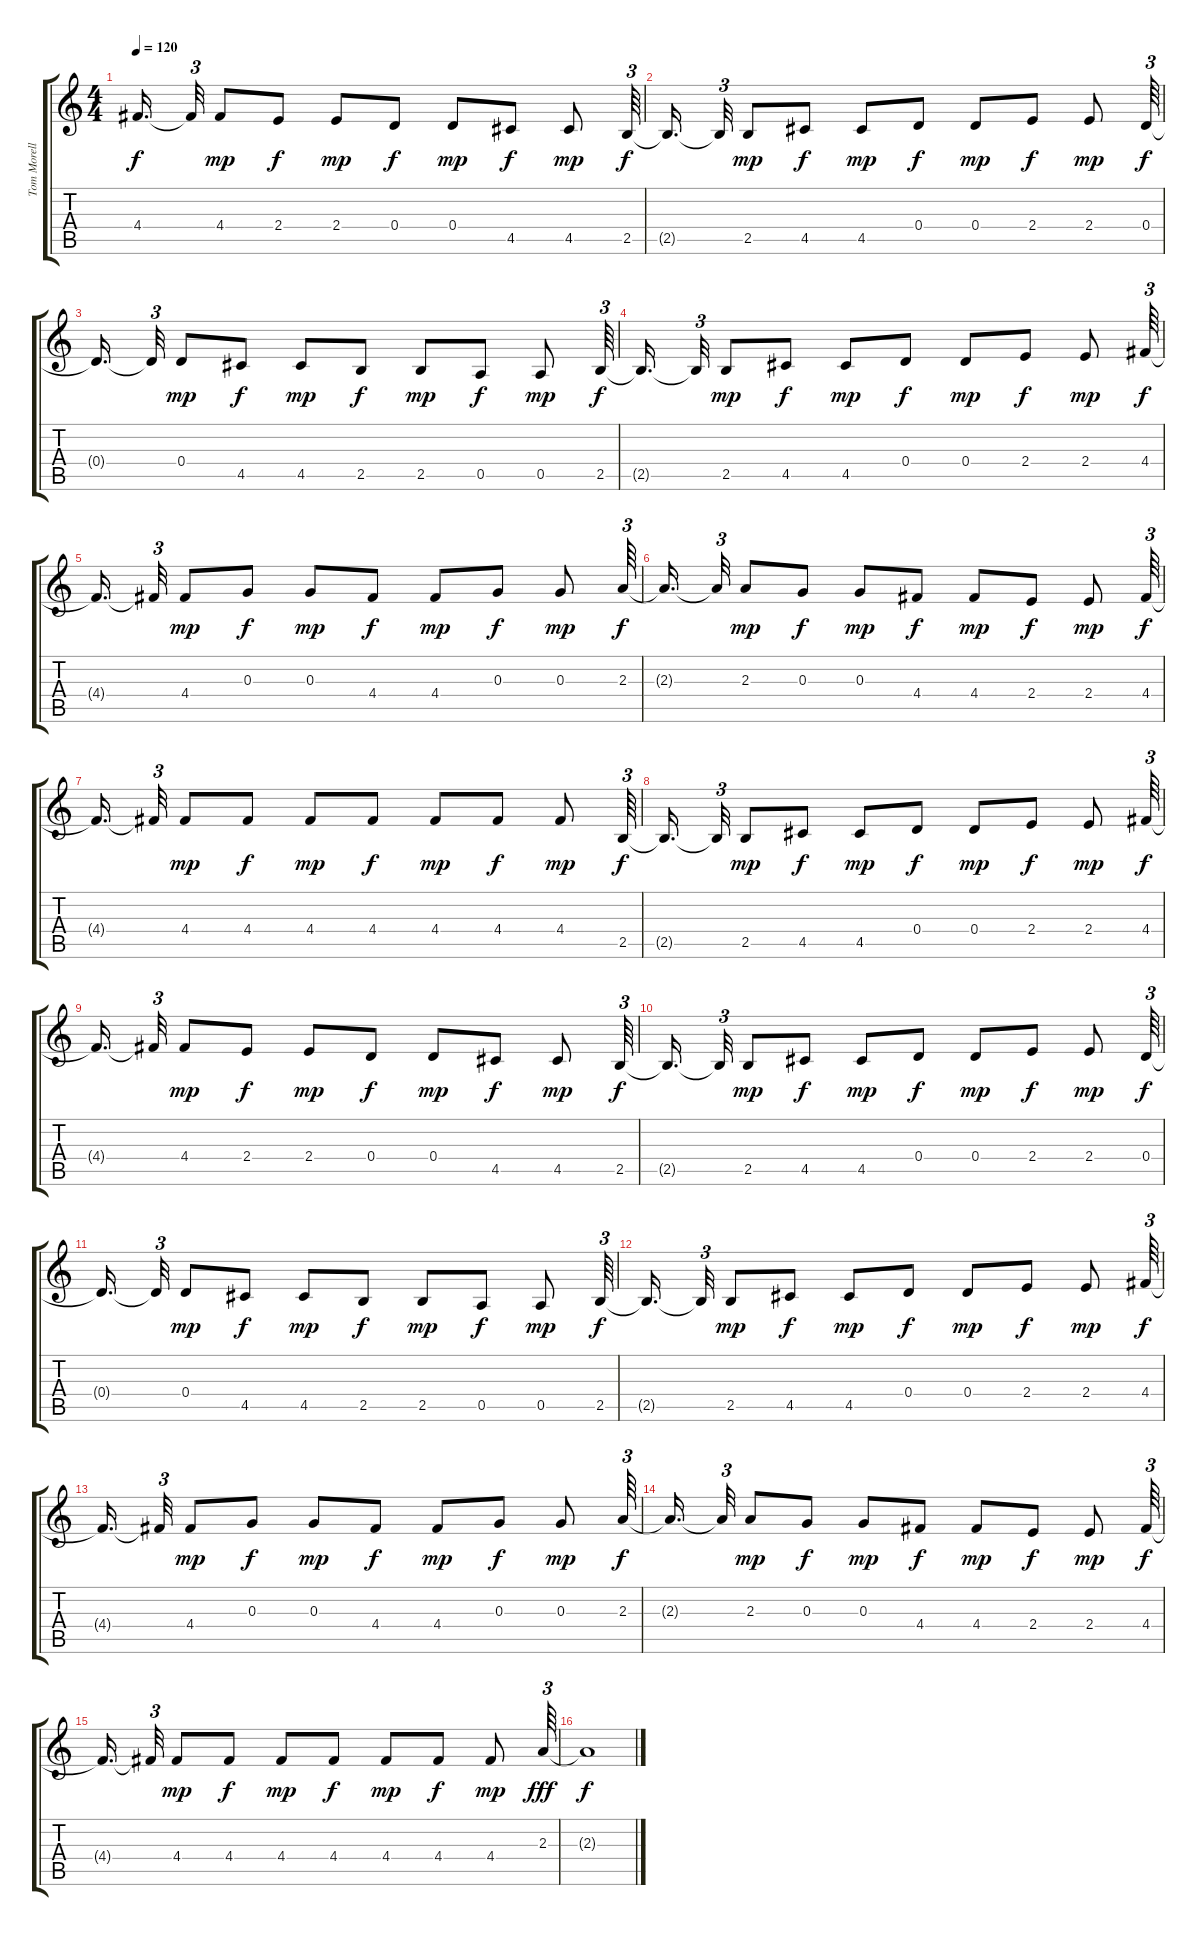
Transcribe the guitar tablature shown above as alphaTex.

\track ("Tom Morello" "Tom Morell") {instrument electricguitarjazz}
\staff {score tabs}
\tuning (E4 B3 G3 D3 A2 E2) {hide}
\ts (4 4)
\tempo 120
\clef g2
\ks c
4.4{t}.16{d dy f beam splitsecondary} 4.4{t}.32{tu (3 2)} 4.4.8{dy mp} 2.4.8{dy f} 2.4.8{dy mp} 0.4.8{dy f} 0.4.8{dy mp} 4.5.8{dy f} 4.5.8{dy mp} 2.5.64{tu (3 2) dy f} |
2.5{t}.16{d beam splitsecondary} 2.5{t}.32{tu (3 2)} 2.5.8{dy mp} 4.5.8{dy f} 4.5.8{dy mp} 0.4.8{dy f} 0.4.8{dy mp} 2.4.8{dy f} 2.4.8{dy mp} 0.4.64{tu (3 2) dy f} |
0.4{t}.16{d beam splitsecondary} 0.4{t}.32{tu (3 2)} 0.4.8{dy mp} 4.5.8{dy f} 4.5.8{dy mp} 2.5.8{dy f} 2.5.8{dy mp} 0.5.8{dy f} 0.5.8{dy mp} 2.5.64{tu (3 2) dy f} |
2.5{t}.16{d beam splitsecondary} 2.5{t}.32{tu (3 2)} 2.5.8{dy mp} 4.5.8{dy f} 4.5.8{dy mp} 0.4.8{dy f} 0.4.8{dy mp} 2.4.8{dy f} 2.4.8{dy mp} 4.4.64{tu (3 2) dy f} |
4.4{t}.16{d beam splitsecondary} 4.4{t}.32{tu (3 2)} 4.4.8{dy mp} 0.3.8{dy f} 0.3.8{dy mp} 4.4.8{dy f} 4.4.8{dy mp} 0.3.8{dy f} 0.3.8{dy mp} 2.3.64{tu (3 2) dy f} |
2.3{t}.16{d beam splitsecondary} 2.3{t}.32{tu (3 2)} 2.3.8{dy mp} 0.3.8{dy f} 0.3.8{dy mp} 4.4.8{dy f} 4.4.8{dy mp} 2.4.8{dy f} 2.4.8{dy mp} 4.4.64{tu (3 2) dy f} |
4.4{t}.16{d beam splitsecondary} 4.4{t}.32{tu (3 2)} 4.4.8{dy mp} 4.4.8{dy f} 4.4.8{dy mp} 4.4.8{dy f} 4.4.8{dy mp} 4.4.8{dy f} 4.4.8{dy mp} 2.5.64{tu (3 2) dy f volume 16 instrument distortionguitar} |
2.5{t}.16{d beam splitsecondary} 2.5{t}.32{tu (3 2)} 2.5.8{dy mp} 4.5.8{dy f} 4.5.8{dy mp} 0.4.8{dy f} 0.4.8{dy mp} 2.4.8{dy f} 2.4.8{dy mp} 4.4.64{tu (3 2) dy f} |
4.4{t}.16{d beam splitsecondary} 4.4{t}.32{tu (3 2)} 4.4.8{dy mp} 2.4.8{dy f} 2.4.8{dy mp} 0.4.8{dy f} 0.4.8{dy mp} 4.5.8{dy f} 4.5.8{dy mp} 2.5.64{tu (3 2) dy f} |
2.5{t}.16{d beam splitsecondary} 2.5{t}.32{tu (3 2)} 2.5.8{dy mp} 4.5.8{dy f} 4.5.8{dy mp} 0.4.8{dy f} 0.4.8{dy mp} 2.4.8{dy f} 2.4.8{dy mp} 0.4.64{tu (3 2) dy f} |
0.4{t}.16{d beam splitsecondary} 0.4{t}.32{tu (3 2)} 0.4.8{dy mp} 4.5.8{dy f} 4.5.8{dy mp} 2.5.8{dy f} 2.5.8{dy mp} 0.5.8{dy f} 0.5.8{dy mp} 2.5.64{tu (3 2) dy f} |
2.5{t}.16{d beam splitsecondary} 2.5{t}.32{tu (3 2)} 2.5.8{dy mp} 4.5.8{dy f} 4.5.8{dy mp} 0.4.8{dy f} 0.4.8{dy mp} 2.4.8{dy f} 2.4.8{dy mp} 4.4.64{tu (3 2) dy f} |
4.4{t}.16{d beam splitsecondary} 4.4{t}.32{tu (3 2)} 4.4.8{dy mp} 0.3.8{dy f} 0.3.8{dy mp} 4.4.8{dy f} 4.4.8{dy mp} 0.3.8{dy f} 0.3.8{dy mp} 2.3.64{tu (3 2) dy f} |
2.3{t}.16{d beam splitsecondary} 2.3{t}.32{tu (3 2)} 2.3.8{dy mp} 0.3.8{dy f} 0.3.8{dy mp} 4.4.8{dy f} 4.4.8{dy mp} 2.4.8{dy f} 2.4.8{dy mp} 4.4.64{tu (3 2) dy f} |
4.4{t}.16{d beam splitsecondary} 4.4{t}.32{tu (3 2)} 4.4.8{dy mp} 4.4.8{dy f} 4.4.8{dy mp} 4.4.8{dy f} 4.4.8{dy mp} 4.4.8{dy f} 4.4.8{dy mp} 2.3.64{tu (3 2) dy fff} |
2.3{t}.1{dy f}
